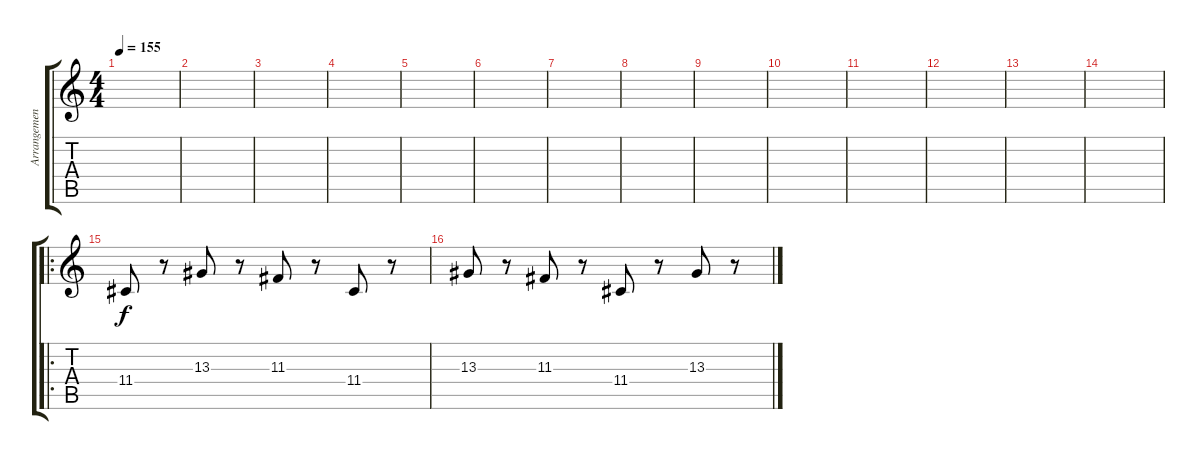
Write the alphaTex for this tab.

\track ("Arrangement(a faire a la guitare si vous" "Arrangemen") {instrument fx4atmosphere}
\staff {score tabs}
\tuning (E4 B3 G3 D3 A2 E2) {hide}
\ts (4 4)
\tempo 155
\clef g2
\ks c
|
|
|
|
|
|
|
|
|
|
|
|
|
|
\ro
11.4.8 r.8 13.3.8 r.8 11.3.8 r.8 11.4.8 r.8 |
13.3.8 r.8 11.3.8 r.8 11.4.8 r.8 13.3.8 r.8
